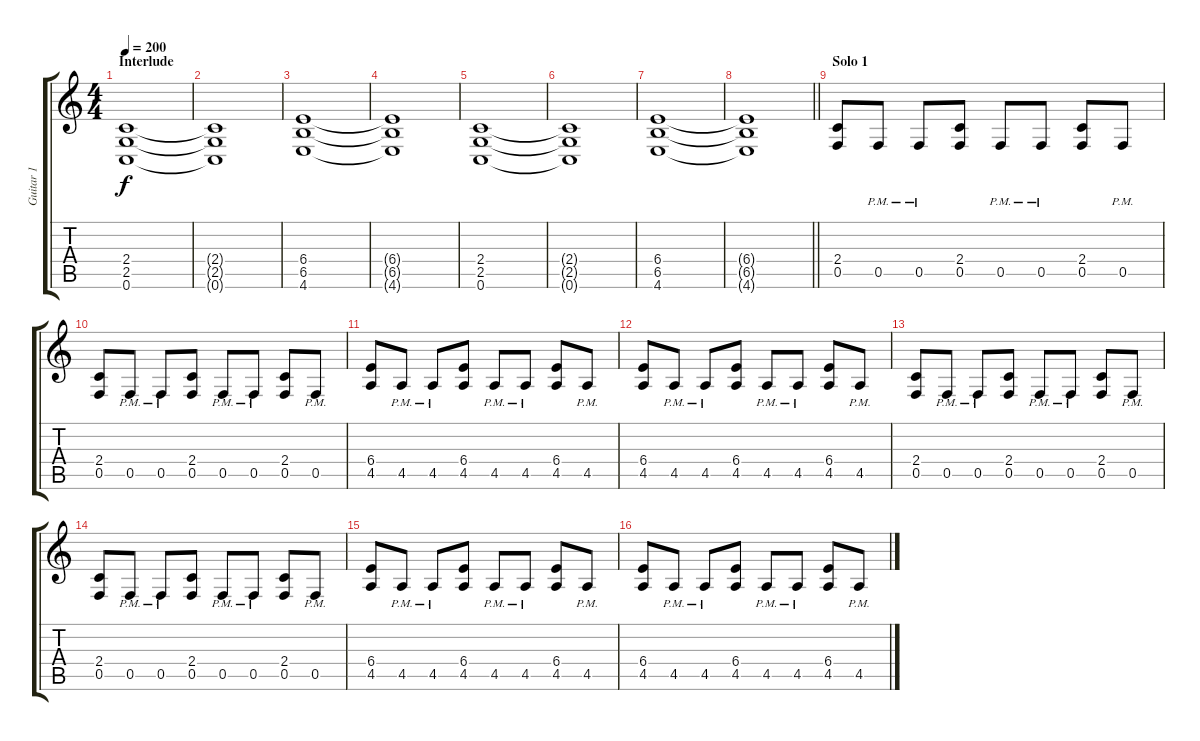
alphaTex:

\track ("Guitar 1" "Guitar 1") {instrument distortionguitar}
\staff {score tabs}
\tuning (C4 G3 Eb3 Bb2 F2 C2) {hide}
\ts (4 4)
\section ("" "Interlude")
\tempo 200
\clef g2
\ks c
(2.4 2.5 0.6).1{dy f} |
(2.4{t} 2.5{t} 0.6{t}).1 |
(6.4 6.5 4.6).1 |
(6.4{t} 6.5{t} 4.6{t}).1 |
(2.4 2.5 0.6).1 |
(2.4{t} 2.5{t} 0.6{t}).1 |
(6.4 6.5 4.6).1 |
\barLineRight lightlight
(6.4{t} 6.5{t} 4.6{t}).1 |
\section ("" "Solo 1")
(2.4 0.5).8 0.5{pm}.8 0.5{pm}.8 (2.4 0.5).8 0.5{pm}.8 0.5{pm}.8 (2.4 0.5).8 0.5{pm}.8 |
(2.4 0.5).8 0.5{pm}.8 0.5{pm}.8 (2.4 0.5).8 0.5{pm}.8 0.5{pm}.8 (2.4 0.5).8 0.5{pm}.8 |
(6.4 4.5).8 4.5{pm}.8 4.5{pm}.8 (6.4 4.5).8 4.5{pm}.8 4.5{pm}.8 (6.4 4.5).8 4.5{pm}.8 |
(6.4 4.5).8 4.5{pm}.8 4.5{pm}.8 (6.4 4.5).8 4.5{pm}.8 4.5{pm}.8 (6.4 4.5).8 4.5{pm}.8 |
(2.4 0.5).8 0.5{pm}.8 0.5{pm}.8 (2.4 0.5).8 0.5{pm}.8 0.5{pm}.8 (2.4 0.5).8 0.5{pm}.8 |
(2.4 0.5).8 0.5{pm}.8 0.5{pm}.8 (2.4 0.5).8 0.5{pm}.8 0.5{pm}.8 (2.4 0.5).8 0.5{pm}.8 |
(6.4 4.5).8 4.5{pm}.8 4.5{pm}.8 (6.4 4.5).8 4.5{pm}.8 4.5{pm}.8 (6.4 4.5).8 4.5{pm}.8 |
(6.4 4.5).8 4.5{pm}.8 4.5{pm}.8 (6.4 4.5).8 4.5{pm}.8 4.5{pm}.8 (6.4 4.5).8 4.5{pm}.8
